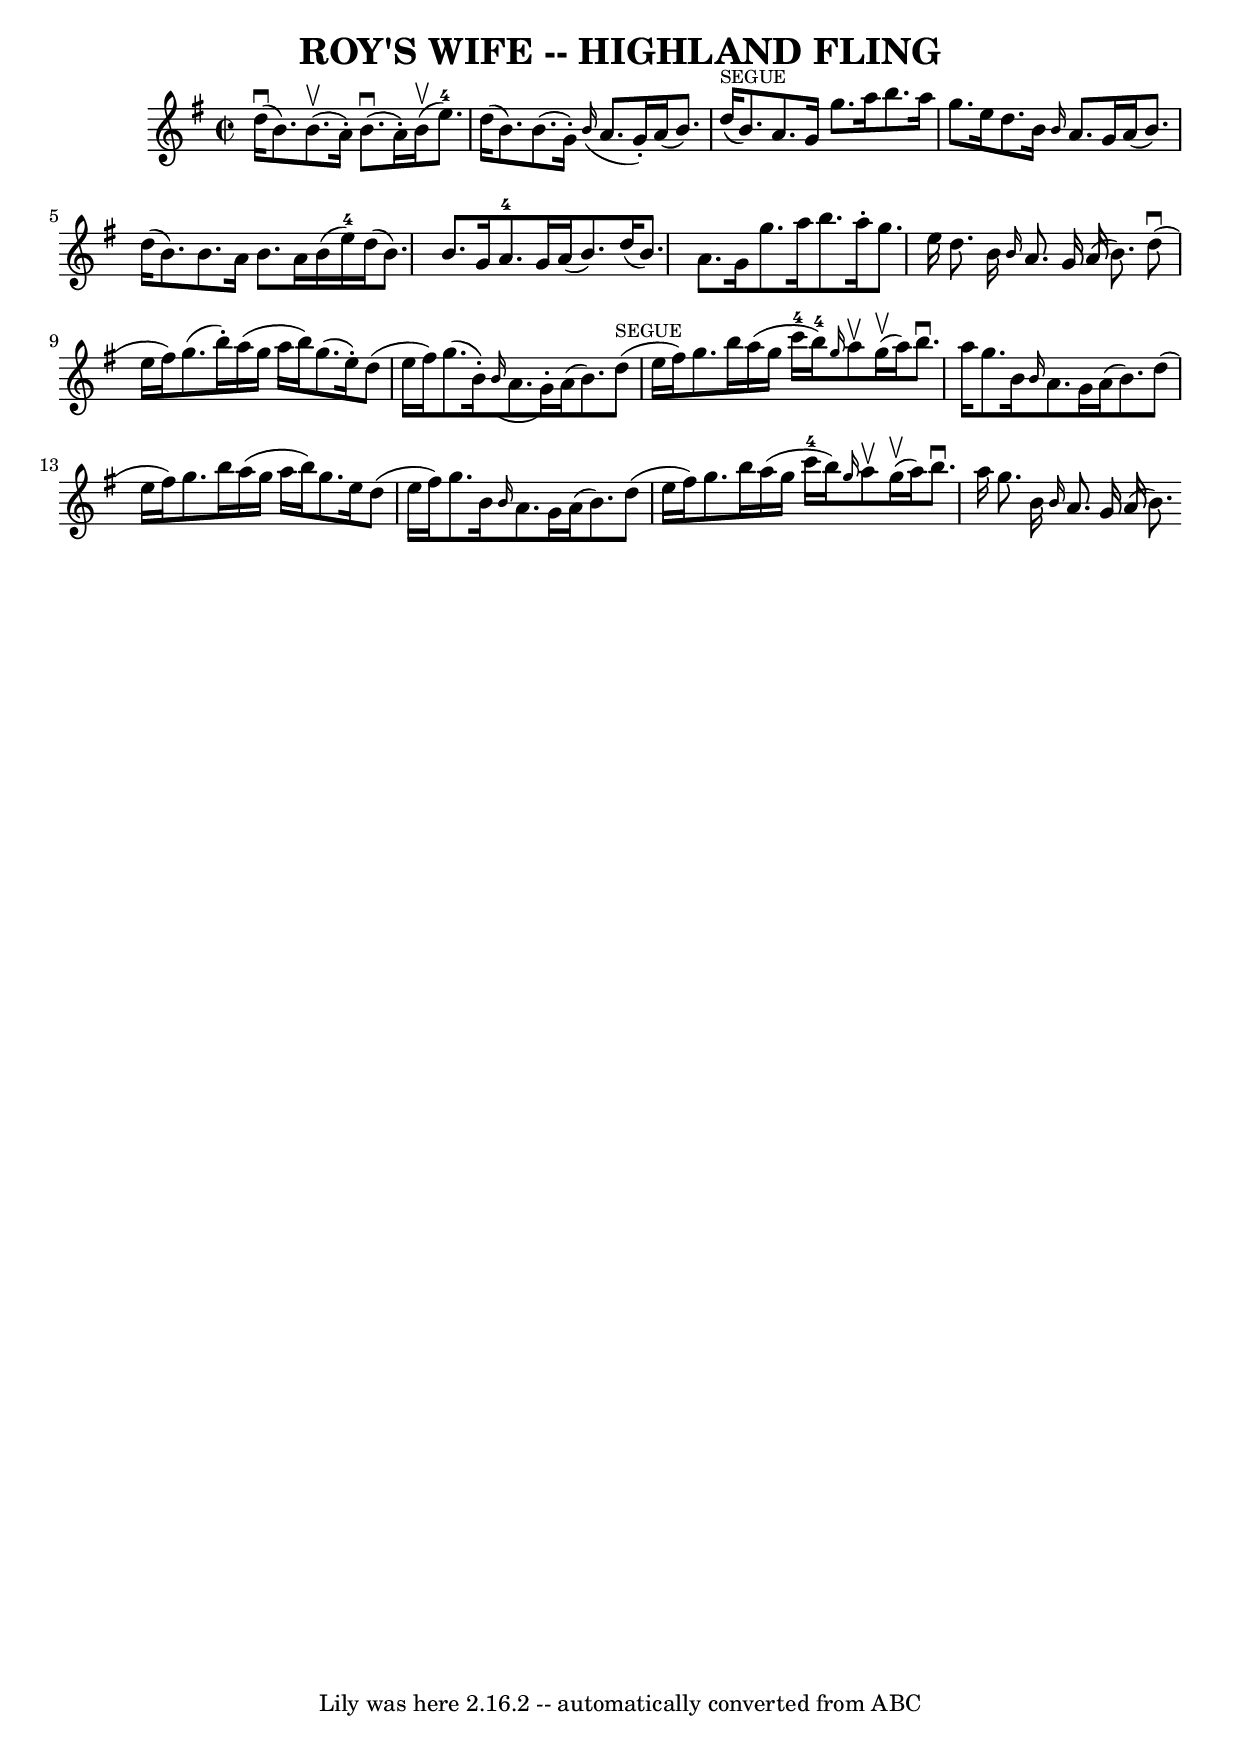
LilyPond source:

\version "2.16.2"
\include "Mammoth.ily"
\header {
  %% book = "Ryan's Mammoth Collection of Fiddle Tunes"
 crossRefNumber = "1"
 footnotes = ""
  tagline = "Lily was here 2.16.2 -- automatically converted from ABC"
  title = "ROY'S WIFE -- HIGHLAND FLING"

}
voicedefault =  {


  \override Staff.TimeSignature #'style = #'C
  \time 2/2 
  \key g \major
 d''16 (^\downbow b'8.) b'8. (^\upbow a'16-.) b'8. (^\downbow a'16-.) b'16 (^\upbow e''8.-4)     |
 d''16 (b'8.) b'8. (g'16-.)   \grace { b'16 (
				       } a'8. g'16-.) a'16 (b'8.)    |
 d''16^\segue(b'8.) a'8. g'16 g''8. a''16 b''8. a''16    |
 g''8.    
 e''16 d''8. b'16  \grace { b'16   			   } a'8. g'16 a'16 (b'8.)   |
 d''16 (b'8.) b'8. a'16 b'8. a'16 b'16 ( e''16-4)    |
 d''16 (b'8.) b'8. g'16 a'8.-4 g'16 a'16 (b'8.)    |
 d''16 (b'8.) a'8. g'16 g''8. a''16 b''8. a''16-.    |
 g''8. e''16 d''8.    
 b'16  \grace { b'16   	       } a'8. g'16 a'16 (b'8.)   \bar " |."       
 d''8 (^\downbow e''16 fs''16) g''8. (b''16-.) a''16 ( g''16 a''16 b''16) g''8. (e''16-.)    |
 d''8 (e''16 
 fs''16) g''8. (b'16-.)   \grace { b'16 ( 				    } a'8. g'16-.) a'16 (b'8.)    |
 d''8^\segue(e''16 fs''16)   
 g''8. b''16 a''16 (g''16 c'''16-4 b''16-4) \grace {    
 g''16     } a''8^\upbow g''16 (^\upbow a''16)    |
 b''8.^\downbow a''16 g''8. b'16  \grace { b'16   				     } a'8. g'16 a'16 (b'8.)    |
 d''8 (e''16 fs''16) g''8. b''16 a''16 (g''16 a''16 b''16) g''8. e''16     |
 d''8 (
 e''16 fs''16) g''8. b'16  \grace { b'16  
				    } a'8. g'16 a'16 (b'8.)    |
 d''8 (e''16 fs''16) g''8. b''16 
 a''16 (g''16 c'''16-4 b''16) \grace { g''16   				      } a''8^\upbow g''16 (^\upbow a''16)    |
 b''8.^\downbow a''16    
 g''8. b'16  \grace { b'16  
		     } a'8. g'16 a'16 (b'8.)      \bar " |."   

}

\score{
  <<

    \context Staff="default"
    {
      \voicedefault 
      
    }

  >>
  \layout {
    
  }
  \midi {
  }

}
